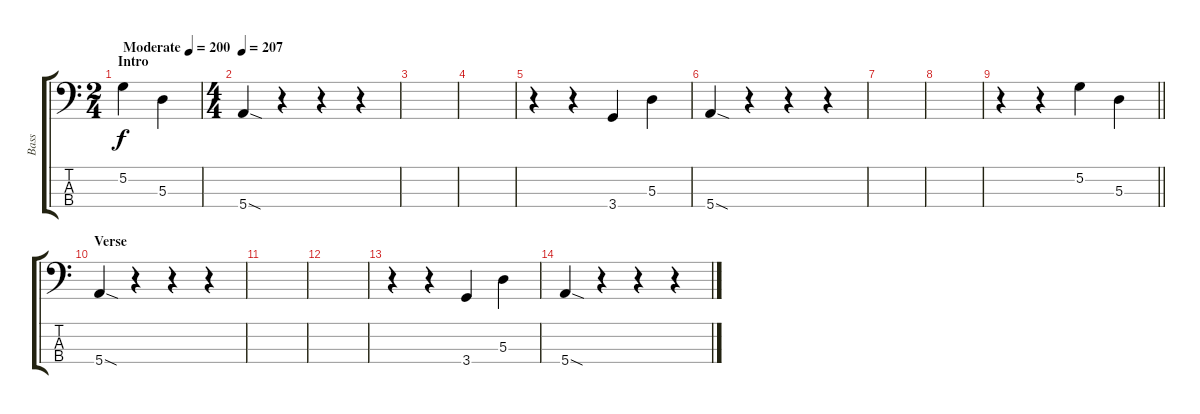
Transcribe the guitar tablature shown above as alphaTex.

\track ("Bass" "Bass") {instrument electricbasspick}
\staff {score tabs}
\tuning (G2 D2 A1 E1) {hide}
\ts (2 4)
\section ("" "Intro")
\tempo (200 "Moderate")
\clef f4
\ks c
5.2.4{dy f instrument electricbasspick} 5.3.4 |
\ts (4 4)
\tempo 207
5.4{sod}.4 r.4 r.4 r.4 |
|
|
r.4 r.4 3.4.4 5.3.4 |
5.4{sod}.4 r.4 r.4 r.4 |
|
|
\barLineRight lightlight
r.4 r.4 5.2.4 5.3.4 |
\section ("" "Verse")
5.4{sod}.4 r.4 r.4 r.4 |
|
|
r.4 r.4 3.4.4 5.3.4 |
5.4{sod}.4 r.4 r.4 r.4
